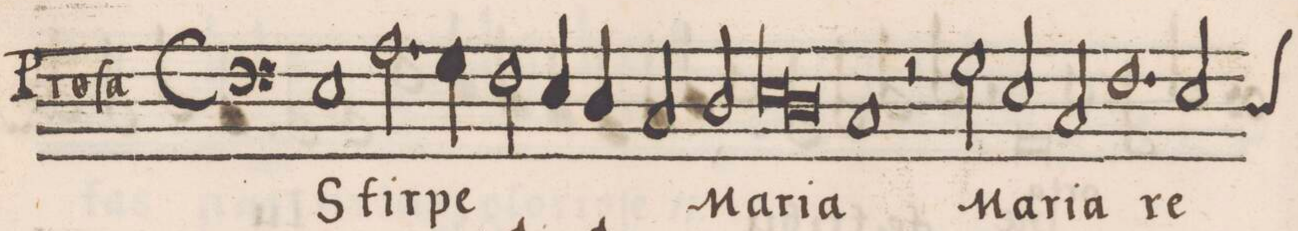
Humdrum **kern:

**kern	**text
*I"BASSVS	*
*clefF4	*
*k[]	*
*met(c)	*
*M2/1	*
1E	Stir-
2.A\	.
4G\	-pe
=2	=2
2F\	.
4E/	.
4D/	.
2C/	.
2D/	Ma-
=3	=3
*lig	*
1E	-ri-
1D	.
*Xlig	*
=4	=4
1C	-a
2r	.
2G\	Ma-
=5	=5
2E/	-ri-
2C/	-a
1.F	re-
=6	=6
*custos:D	*
2E/	.
*-	*-
